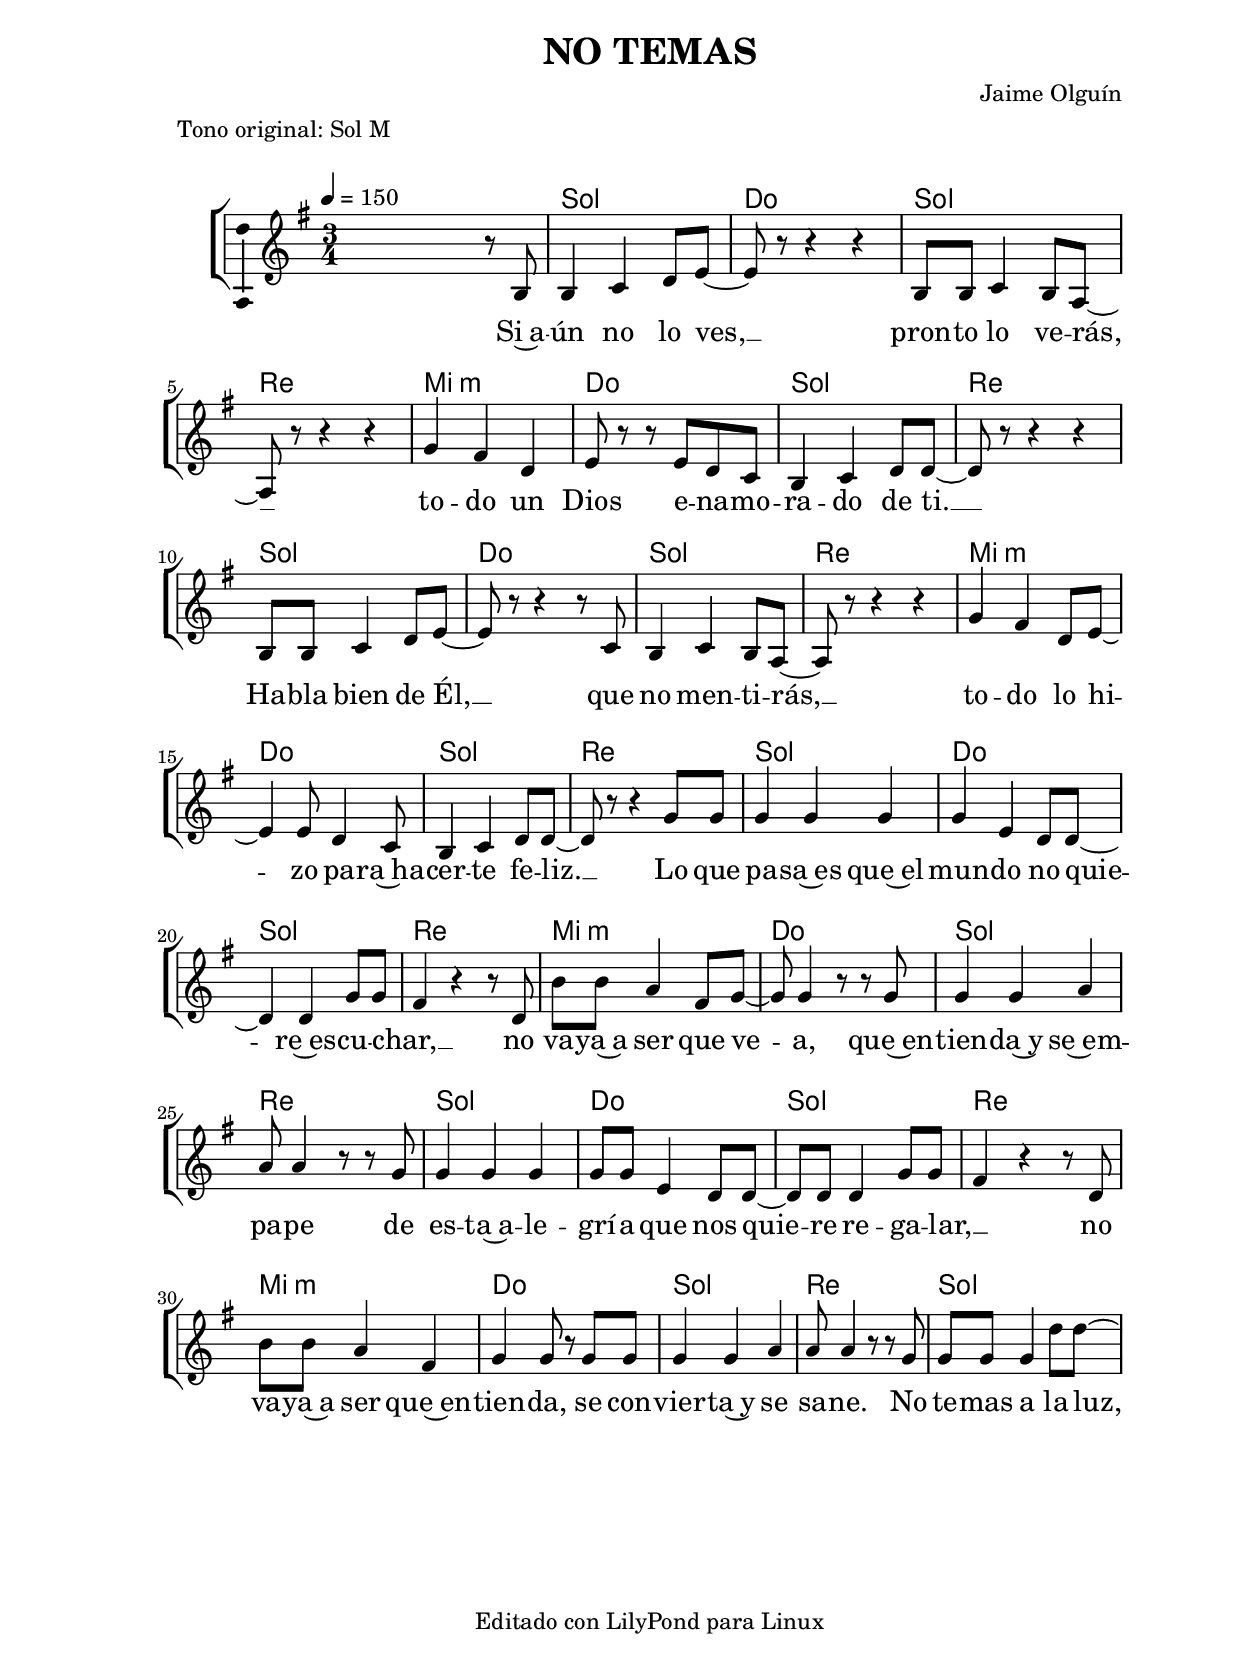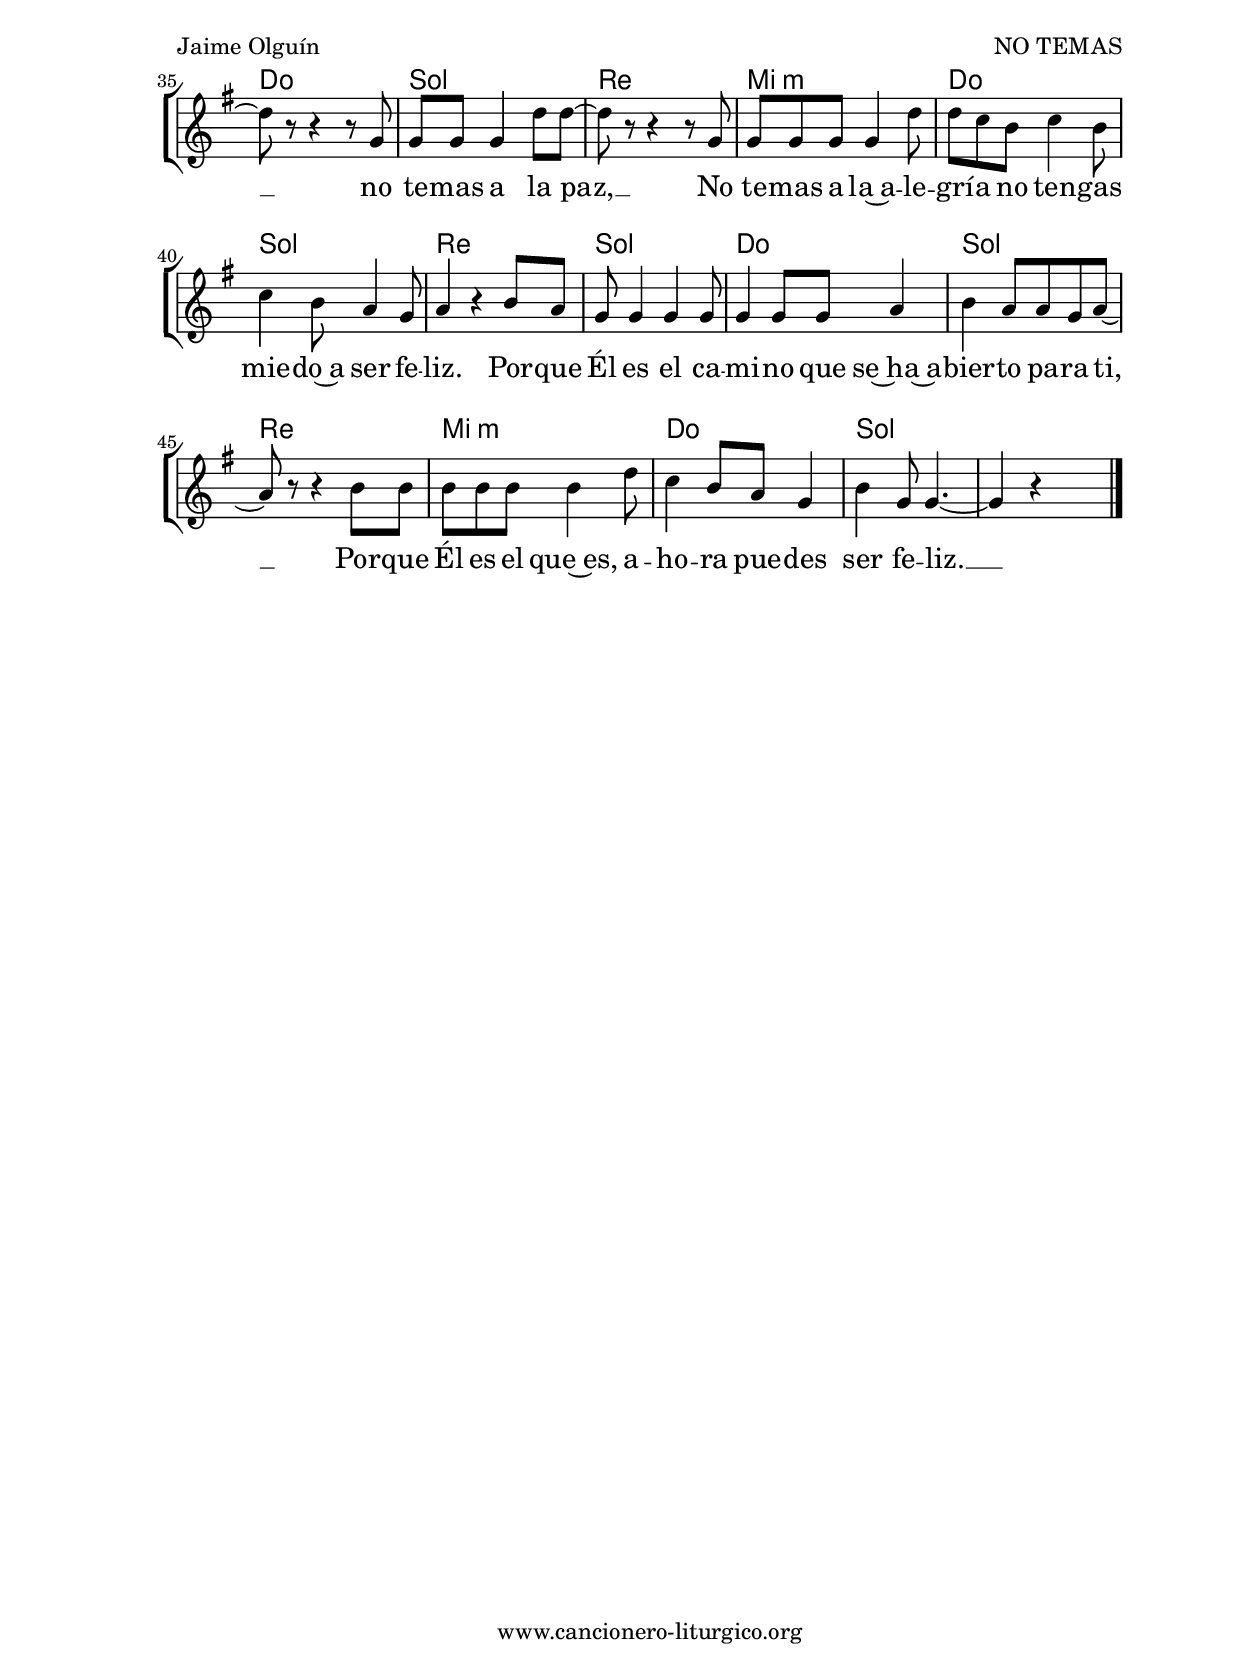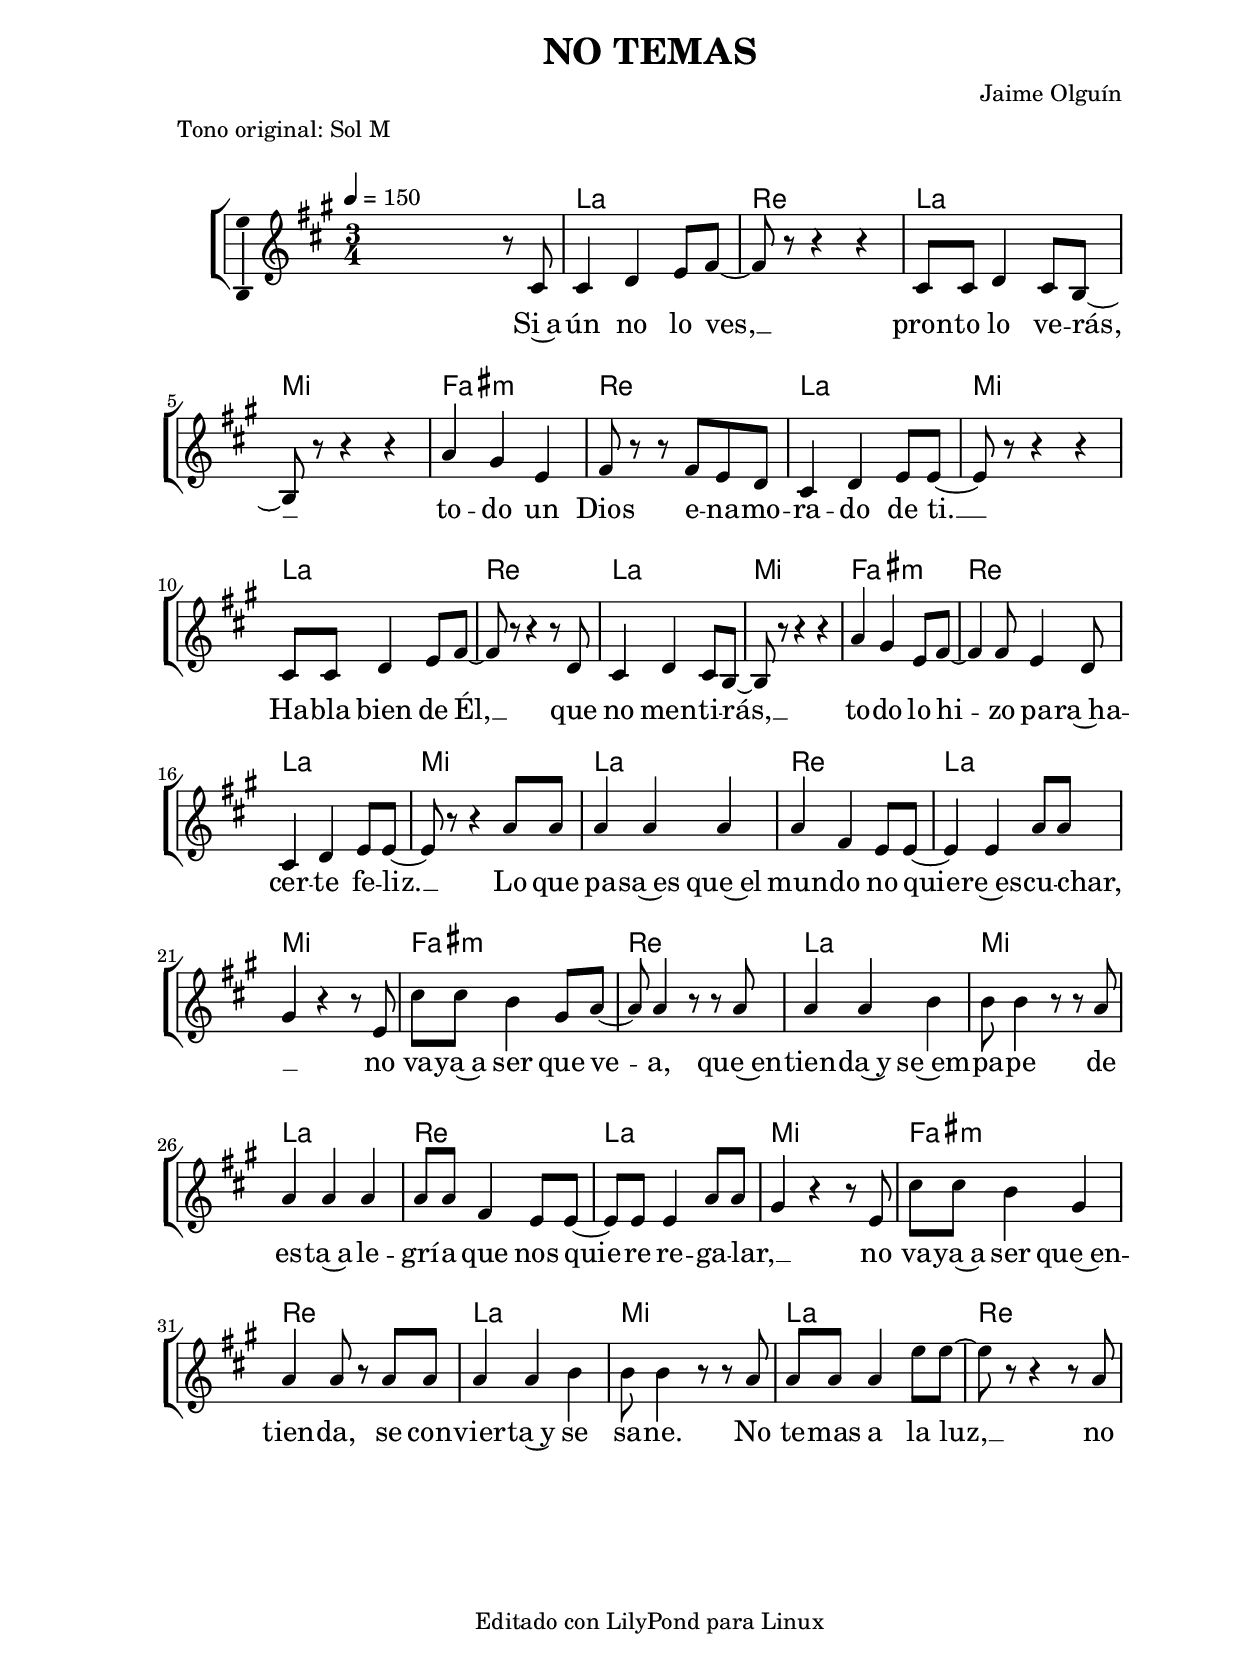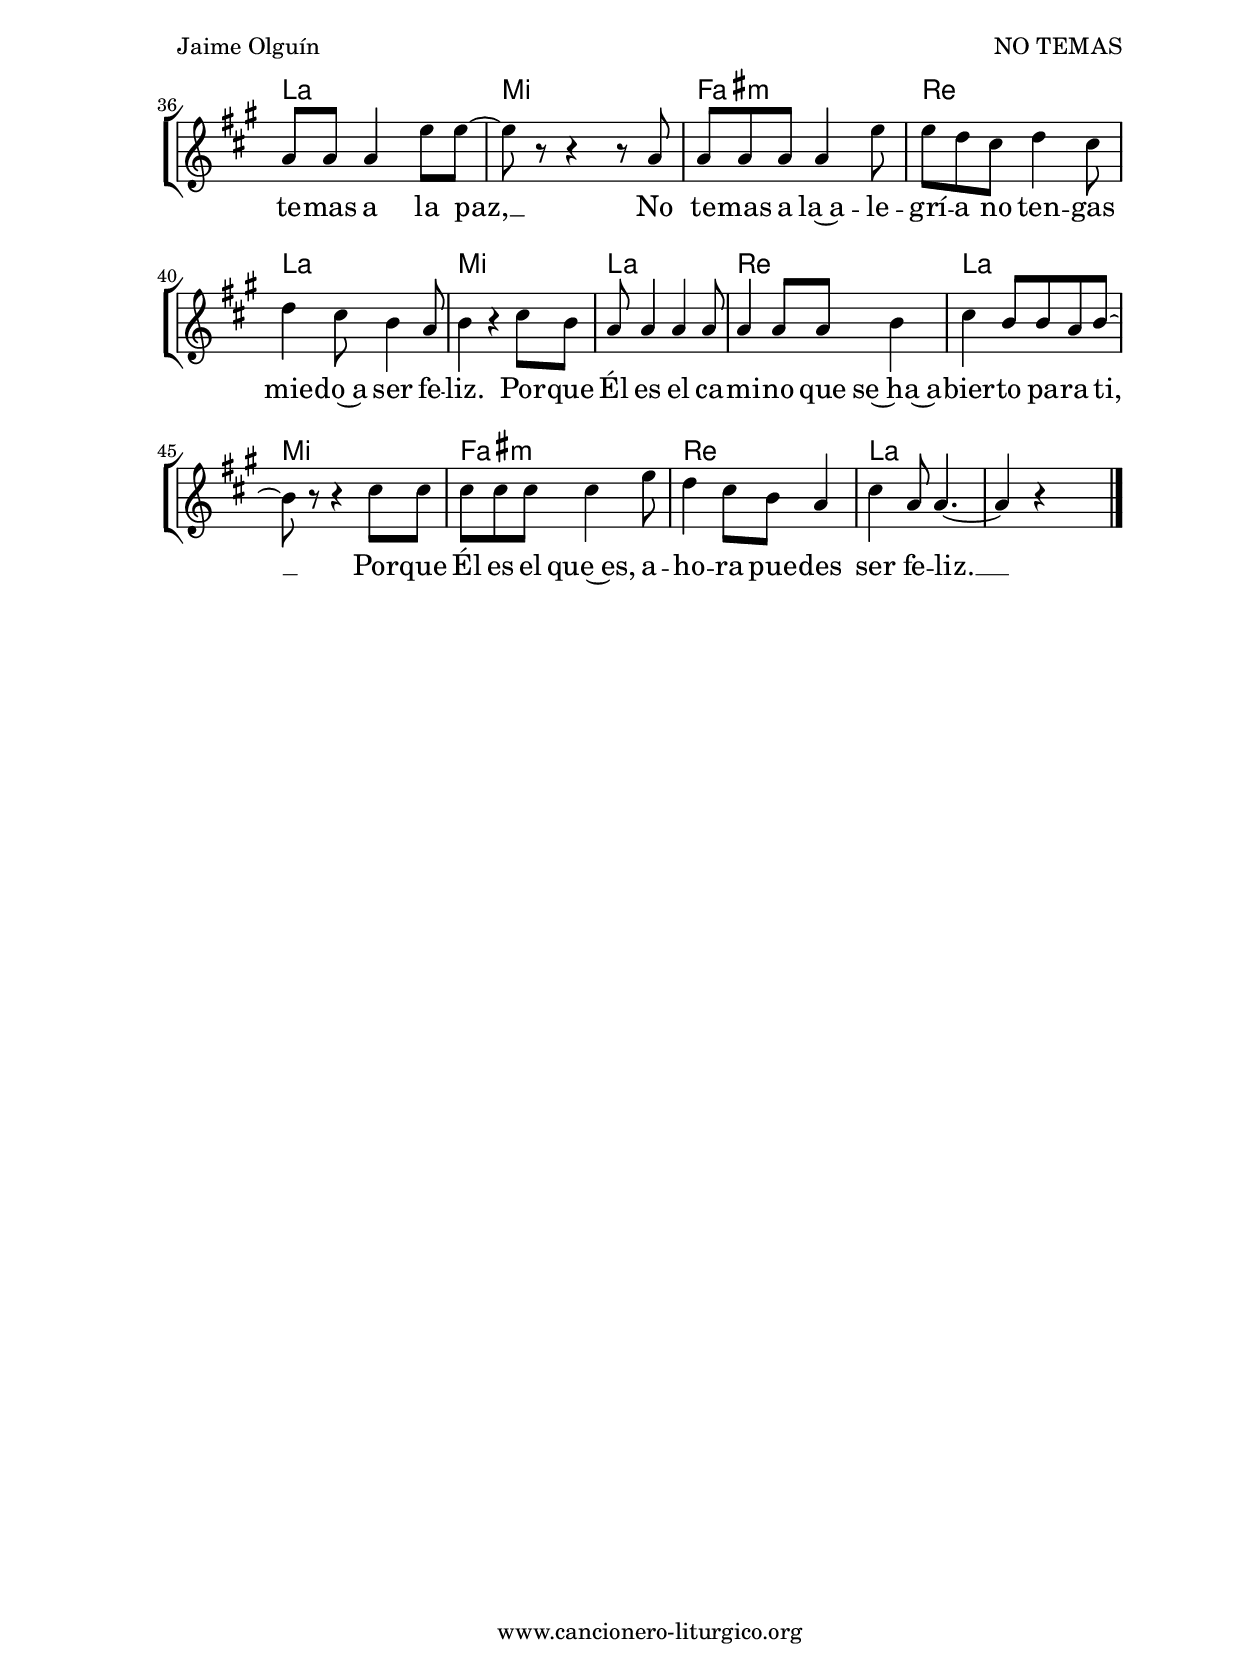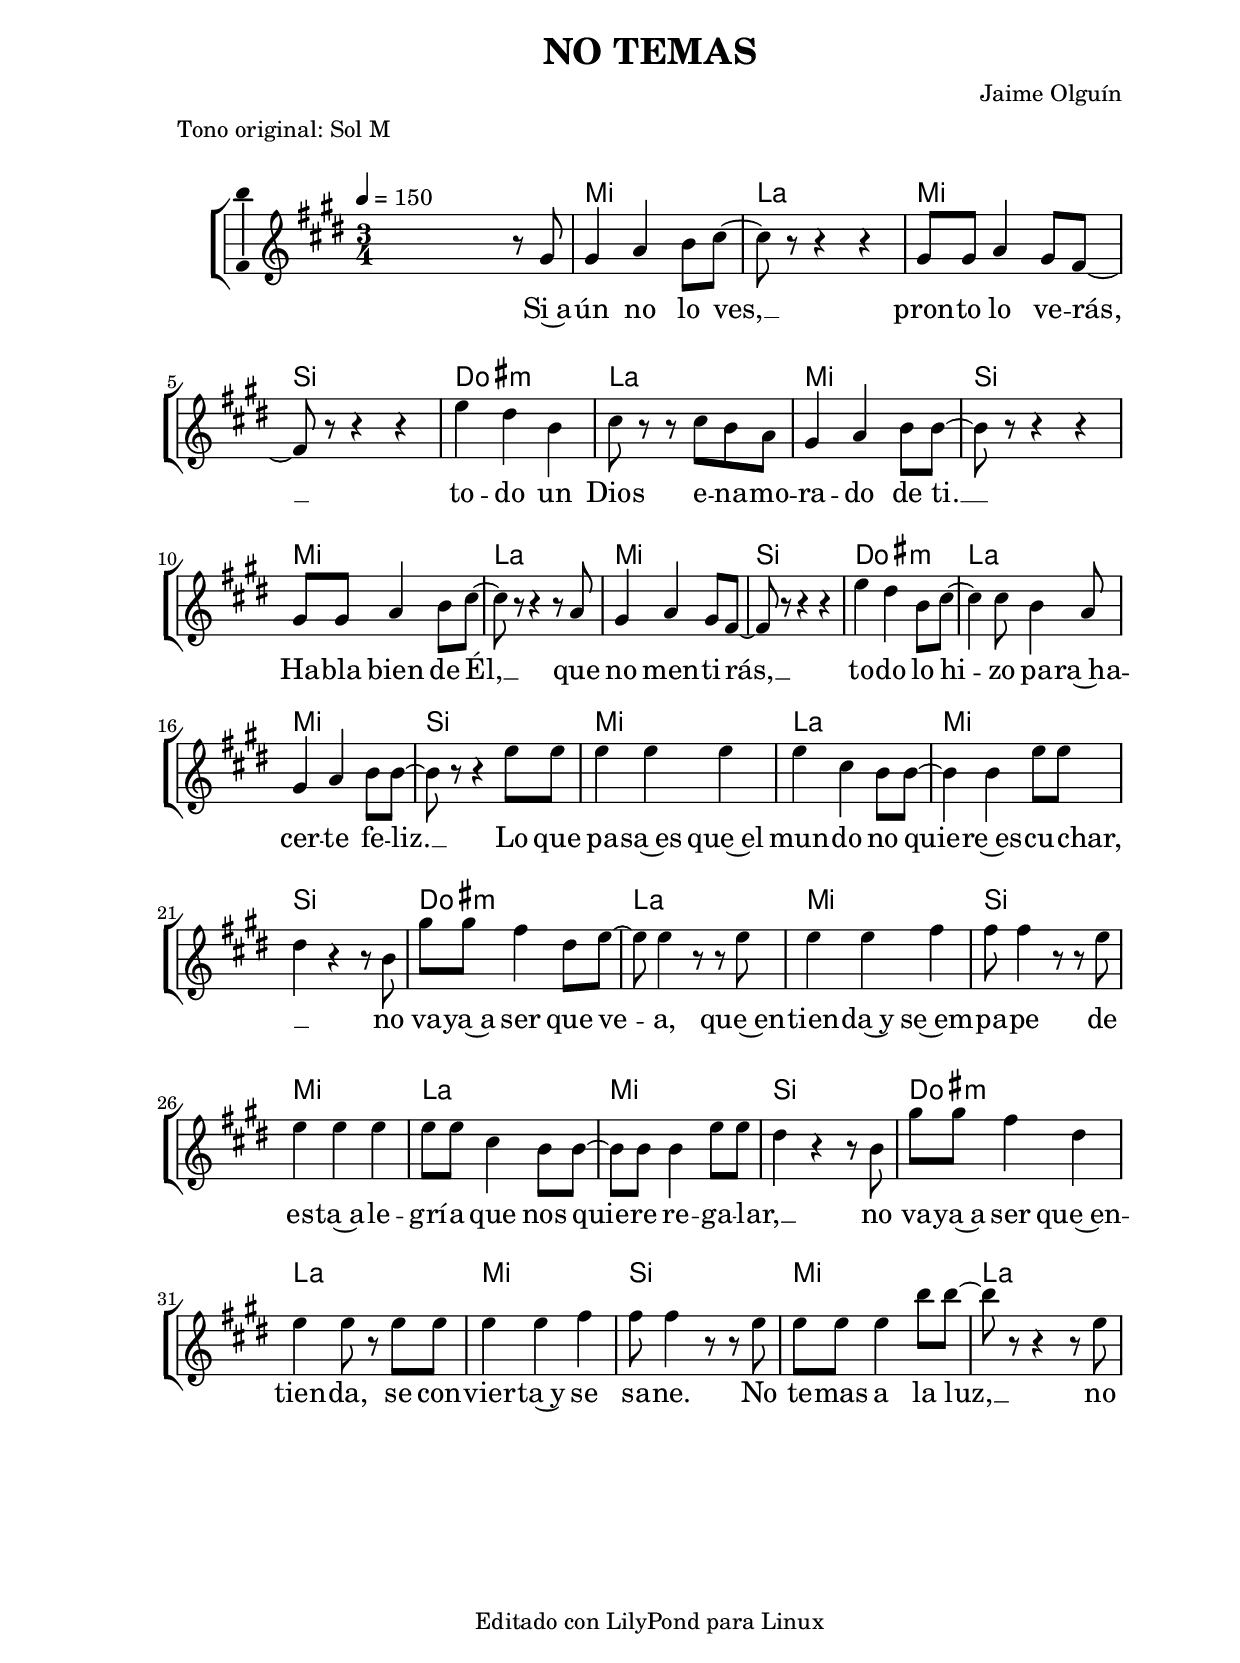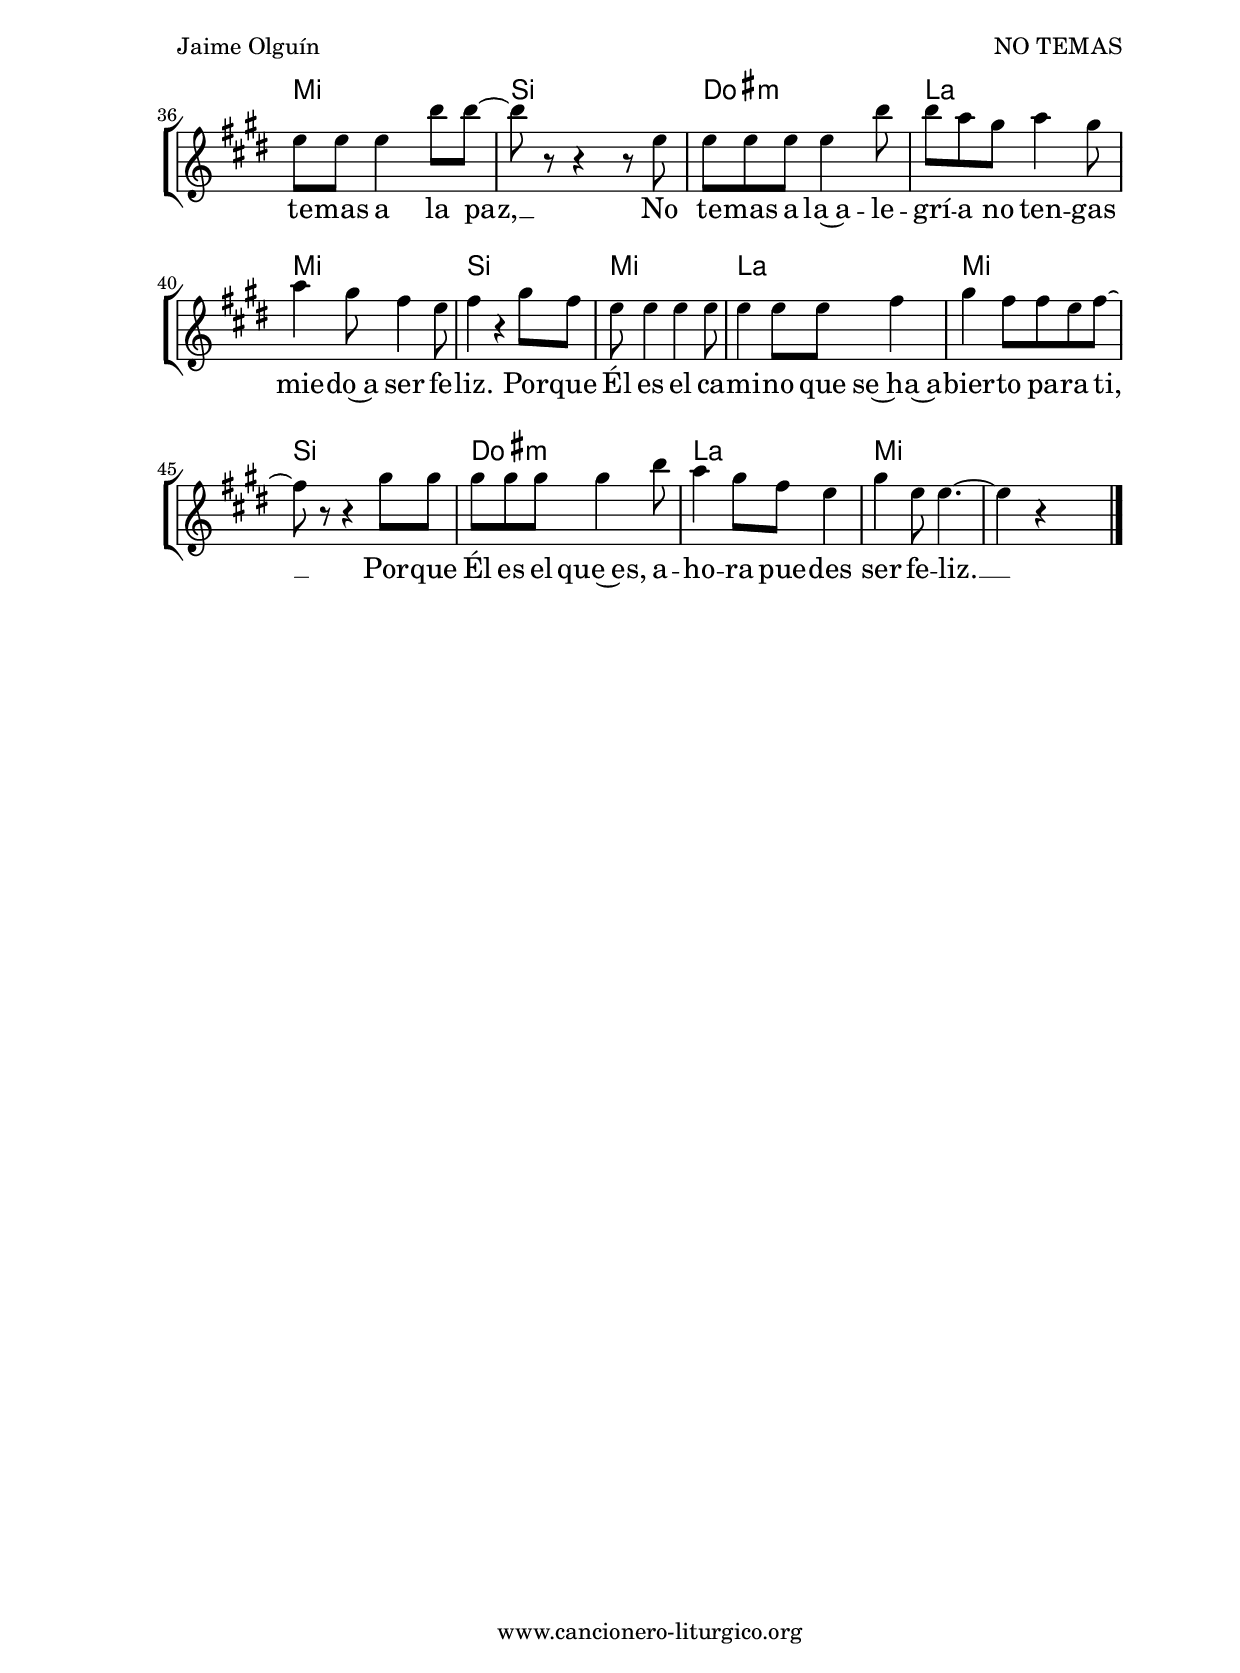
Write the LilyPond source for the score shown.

%
%para convertir .midi en .wav:
%timidity filename.midi -Ow -o finename.wav
%
%
%Para convertir de .wav a .mp3:
%lame -h -m j filename.wav
%
%
%para escuchar el midi:
%timidity nombrefichero.midi
%


%versión de lilypond para la que se ha escrito esta partitura:
\version "2.16.0"

	%Tamaño papel
	#(set-default-paper-size "a4")
	%Tamaño partitura
	#(set-global-staff-size 20)
	%No responde al pulsar sobre una nota
	#(ly:set-option 'point-and-click #f)

%parámetros del encabezamiento:
\header {
	title = "NO TEMAS"
	subtitle = ""
	composer = "Jaime Olguín"
	poet = ""
	meter = "Tono original: Sol M"
	arranger = ""
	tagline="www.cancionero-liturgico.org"
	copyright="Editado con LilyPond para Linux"
	}

%parámetros asociados al papel:
\paper  {
	oddHeaderMarkup = \markup {\fill-line { \on-the-fly #not-first-page \fromproperty #'header:title \on-the-fly #not-first-page \fromproperty #'header:composer }}
	evenHeaderMarkup = \markup {\fill-line { \fromproperty #'header:composer \fromproperty #'header:title }}
	#(set-paper-size "a4")
	print-page-number = ##f
	first-page-number = 1
	print-first-page-number = ##f
%	head-separation = 3.0 \cm
	top-margin = 2.0 \cm
	bottom-margin = 0.5\cm
%%%	bottom-margin = -1.0\cm
	left-margin = 3.0 \cm
	line-width = 16.0 \cm 
	indent = 8\mm
	interscoreline = 2.\mm
	between-system-space = 15\mm
%	para que las partituras no llenen la hoja:
	ragged-bottom = ##t
%	idem para la última hoja:
	ragged-last-bottom = ##f
%	para que las partituras llenen el ancho del papel:
	ragged-last = ##f
	after-title-space = 2.5 \cm
%page-count=1
%system-count=12

	%Flexible Vertical Spacing
%	markup-markup-spacing =
%	#'((basic-distance . 15) (minimum-distance . 15) (padding . 3))
	markup-system-spacing =
	#'((basic-distance . 15) (minimum-distance . 15) (padding . 3))
	system-system-spacing =
	#'((basic-distance . 15) (minimum-distance . 15) (padding . 3))
	score-system-spacing =
	#'((basic-distance . 15) (minimum-distance . 15) (padding . 5))
%	top-system-spacing = % header
%	#'((basic-distance . 8) (minimum-distance . 0) (padding . 0))
%	top-markup-spacing =
%	#'((basic-distance . 20) (minimum-distance . 20) (padding . 0))
	last-bottom-spacing = % footer
	#'((basic-distance . 5) (minimum-distance . 5) (padding . 0))
%	score-markup-spacing =
%	#'((basic-distance . 16) (minimum-distance . 13) (padding . 0))

	}


%parámetros que afectan a toda la partitura:
global =  {
	%clave de sol (G):
	\clef G
	%armadura:
%	\transpose ees c
	\key g \major
	\tempo 4=150
	\set Score.tempoHideNote = ##f
	}


acordes = {
	\italianChords
	\chordmode {
%	\transpose ees c
{

s2.

g2. c g d e:m c g d
g c g d e:m c g d

%s2.

g2. c g d e:m c g d
g c g d e:m c g d

%s2.

g2. c g d e:m c g d
g c g d e:m c g

%d
s2.

	}
	}
}



melodia = 
%	\transpose ees c
{
\time 3/4

\relative c'{
s2 r8 b8
b4 c d8 e~e r8 r4 r4
b8 b c4 b8 a~a r8 r4 r4
g'4 fis d
e8 r8 r8 e8 d c
b4 c d8 d8~d8 r8 r4 r4

\break

b8 b c4 d8 e~e r8 r4 r8 c8
b4 c4 b8 a~a r8 r4 r4
g'4 fis d8 e~e4 e8 d4 c8
b4 c d8 d8~d8 r8 r4 

%s4
%\bar "||"
%\break
%s2 

g8 g
g4 g g
g4 e d8 d8~d4 d4 g8 g fis4 r4 r8 d8
b'8 b a4 fis8 g8~g8 g4 r8 r8 g8
g4 g a
a8 a4 r8 r8 g8
g4 g g
g8 g e4 d8 d8~d8 d d4 g8 g
fis4 r4 r8 d8
b'8 b a4 fis4
g4 g8 r8 g8 g
g4 g a
a8 a4 r8

%s4
%\bar "||"
%\break
%s2 

r8 g8
g8 g g4 d'8 d~d8 r8 r4 r8 g,8
g8 g g4 d'8 d~d8 r8 r4 r8 g,8
g8 g g g4 d'8
d8 c b c4 b8
c4 b8 a4 g8
a4 r4 b8 a
g8 g4 g4 g8
g4 g8 g a4
b4 a8 a g a~a8 r8 r4 b8 b
b8 b b b4 d8
c4 b8 a g4
b4 g8 g4.~g4 r4 s4

\bar "|."

}
}


texto = \lyricmode {
Si~a -- ún no lo ves, __ pron -- to lo ve -- rás, __ 
to -- do un Dios e -- na -- mo -- ra -- do de ti. __
Ha -- bla bien de Él, __ que no men -- ti -- rás, __
to -- do lo hi -- zo pa -- ra~ha -- cer -- te fe -- liz. __

Lo que pa -- sa~es que~el mun -- do no quie -- re~es -- cu -- char, __ _
no va -- ya~a ser que ve -- a, que~en -- tien -- da~y se~em -- pa -- pe
de es -- ta~a -- le -- grí -- a que nos quie -- re re -- ga -- lar, __ _
no va -- ya~a ser que~en -- tien -- da, se con -- vier -- ta~y se sa -- ne.

No te -- mas a la luz, __ no te -- mas a la paz, __
No te -- mas a la~a -- le -- grí -- a no ten -- gas mie -- do~a ser fe -- liz.
Por -- que Él es el ca -- mi -- no que se~ha~a -- bier -- to pa -- ra ti, __
Por -- que Él es el que~es, a -- ho -- ra pue -- des ser fe -- liz. __
}


acordesStaff = \context ChordNames = acordesStaff <<
	\set chordChanges = ##t
	\acordes
	>>


vozStaff = \context Voice = vozStaff
\with {\consists "Ambitus_engraver"}
<<
%	\set Staff.instrumentName = ""
%	\set Staff.shortInstrumentName = ""
%	\set Staff.midiInstrument = #"clarinet"
%	\set Staff.midiInstrument = #"cello"
	\set Staff.midiInstrument = #"flute"
%	\set Staff.midiInstrument = #"electric guitar (jazz)"
%	\set Staff.midiInstrument = #"english horn"
%	\set Staff.midiInstrument = #"violin"
%	\set Staff.midiInstrument = #"glockenspiel"
	\set Staff.midiMinimumVolume = #0.7
	\set Staff.midiMaximumVolume = #0.9
	\global
	\melodia
	>>


textoStaff = \context Lyrics = textoStaff <<
	\lyricsto vozStaff \texto
	>>


\book {
	\score {
		\context ChoirStaff {
			\override StaffGroup.SystemStartBracket #'collapse-height = #1
			\override Score.SystemStartBar #'collapse-height = #1
			<<
			\acordesStaff
			\vozStaff
			\textoStaff
			>>
			}
		\layout {
	    		\context {
				\Lyrics
				\override LyricText #'font-size = #2
				}
	   		 \context {
				\Score
				\override StaffSymbol #'staff-space = #(magstep +3)
				}
			}
		}
	\score {
		\unfoldRepeats
		\context ChoirStaff {
			<<
			\acordesStaff
			\vozStaff
			>>
			}
		\midi {
	  		\context {
	  			\Score
				tempoWholesPerMinute = #(ly:make-moment 70 4)
				}
			}
		}
	}



#(define output-suffix "C")
\book {
	\score {
		\context ChoirStaff {
			\override StaffGroup.SystemStartBracket #'collapse-height = #1
			\override Score.SystemStartBar #'collapse-height = #1
\transpose c d
			<<
			\acordesStaff
			\vozStaff
			\textoStaff
			>>
			}
		\layout {
	    		\context {
				\Lyrics
				\override LyricText #'font-size = #2
				}
	   		 \context {
				\Score
				\override StaffSymbol #'staff-space = #(magstep +3)
				}
			}
		}
	}

#(define output-suffix "S")
\book {
	\score {
		\context ChoirStaff {
			\override StaffGroup.SystemStartBracket #'collapse-height = #1
			\override Score.SystemStartBar #'collapse-height = #1
\transpose c a
			<<
			\acordesStaff
			\vozStaff
			\textoStaff
			>>
			}
		\layout {
	    		\context {
				\Lyrics
				\override LyricText #'font-size = #2
				}
	   		 \context {
				\Score
				\override StaffSymbol #'staff-space = #(magstep +3)
				}
			}
		}
	}


